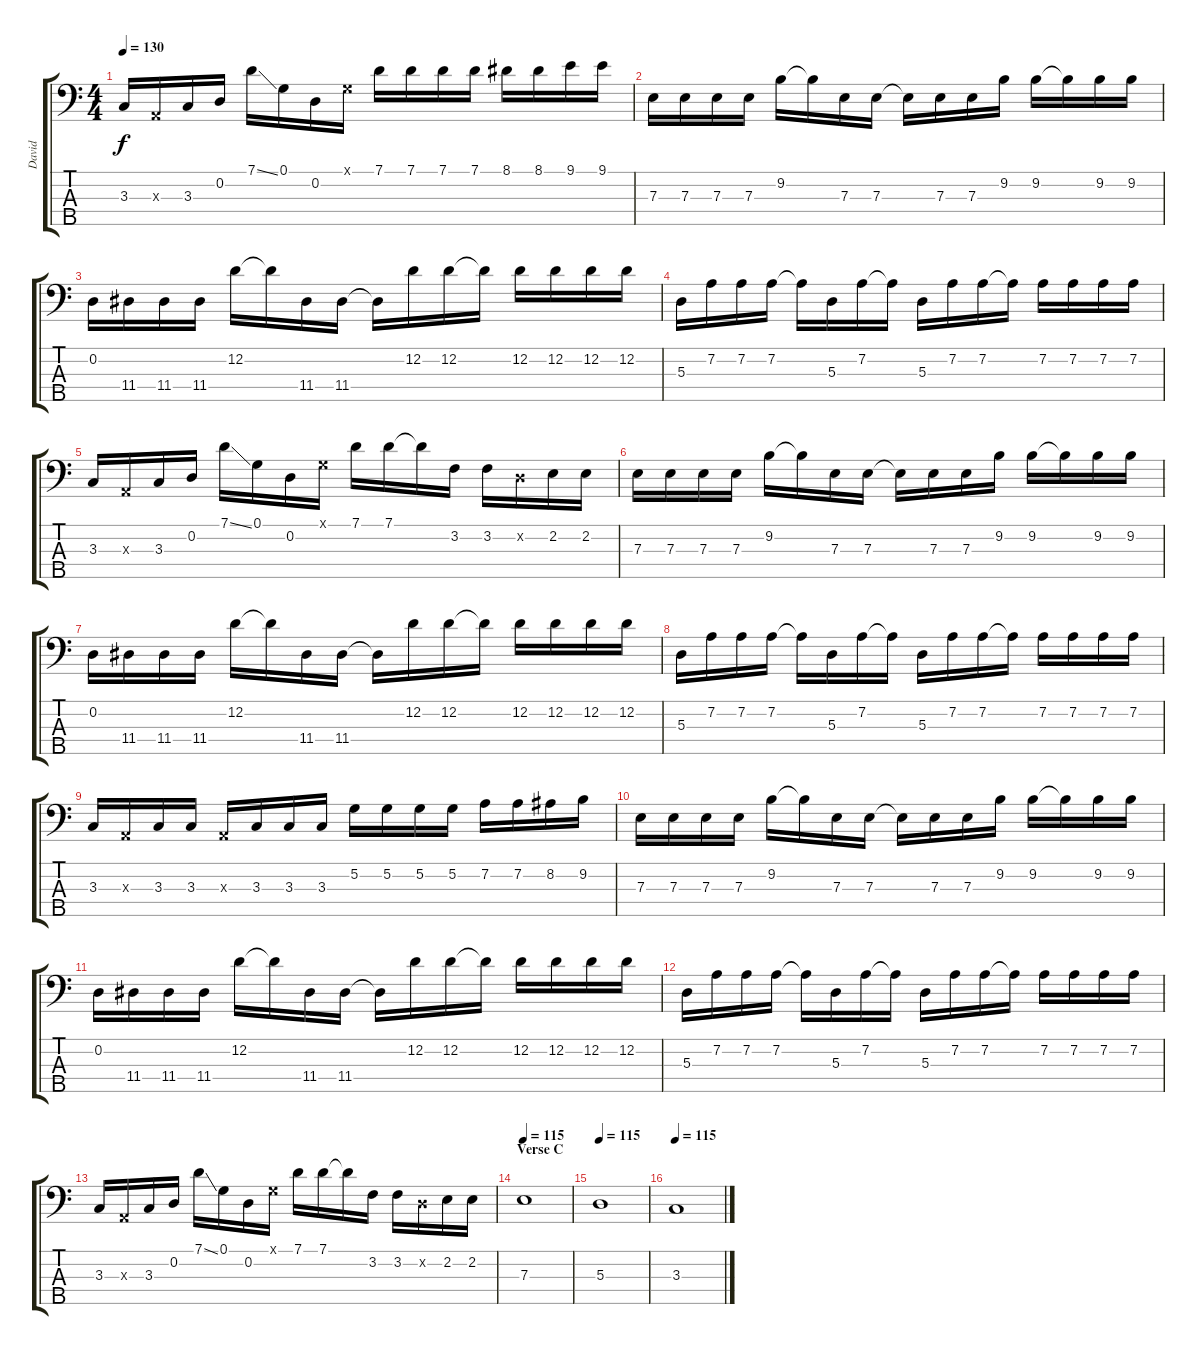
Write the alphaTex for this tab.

\track ("David" "David") {instrument electricbassfinger}
\staff {score tabs}
\tuning (G2 D2 A1 E1 B0) {hide}
\ts (4 4)
\tempo 130
\clef f4
\ks c
3.3.16{dy f} 0.3{x}.16 3.3.16 0.2.16 7.1{ss}.16 0.1.16 0.2.16 0.1{x}.16 7.1.16 7.1.16 7.1.16 7.1.16 8.1.16 8.1.16 9.1.16 9.1.16 |
7.3.16{instrument electricbassfinger} 7.3.16 7.3.16 7.3.16 9.2.16 9.2{t}.16 7.3.16 7.3.16 7.3{t}.16 7.3.16 7.3.16 9.2.16 9.2.16 9.2{t}.16 9.2.16 9.2.16 |
0.2.16 11.4.16 11.4.16 11.4.16 12.2.16 12.2{t}.16 11.4.16 11.4.16 11.4{t}.16 12.2.16 12.2.16 12.2{t}.16 12.2.16 12.2.16 12.2.16 12.2.16 |
5.3.16 7.2.16 7.2.16 7.2.16 7.2{t}.16 5.3.16 7.2.16 7.2{t}.16 5.3.16 7.2.16 7.2.16 7.2{t}.16 7.2.16 7.2.16 7.2.16 7.2.16 |
3.3.16 0.3{x}.16 3.3.16 0.2.16 7.1{ss}.16 0.1.16 0.2.16 0.1{x}.16 7.1.16 7.1.16 7.1{t}.16 3.2.16 3.2.16 0.2{x}.16 2.2.16 2.2.16 |
7.3.16{instrument electricbassfinger} 7.3.16 7.3.16 7.3.16 9.2.16 9.2{t}.16 7.3.16 7.3.16 7.3{t}.16 7.3.16 7.3.16 9.2.16 9.2.16 9.2{t}.16 9.2.16 9.2.16 |
0.2.16 11.4.16 11.4.16 11.4.16 12.2.16 12.2{t}.16 11.4.16 11.4.16 11.4{t}.16 12.2.16 12.2.16 12.2{t}.16 12.2.16 12.2.16 12.2.16 12.2.16 |
5.3.16 7.2.16 7.2.16 7.2.16 7.2{t}.16 5.3.16 7.2.16 7.2{t}.16 5.3.16 7.2.16 7.2.16 7.2{t}.16 7.2.16 7.2.16 7.2.16 7.2.16 |
3.3.16 0.3{x}.16 3.3.16 3.3.16 0.3{x}.16 3.3.16 3.3.16 3.3.16 5.2.16 5.2.16 5.2.16 5.2.16 7.2.16 7.2.16 8.2.16 9.2.16 |
7.3.16{instrument electricbassfinger} 7.3.16 7.3.16 7.3.16 9.2.16 9.2{t}.16 7.3.16 7.3.16 7.3{t}.16 7.3.16 7.3.16 9.2.16 9.2.16 9.2{t}.16 9.2.16 9.2.16 |
0.2.16 11.4.16 11.4.16 11.4.16 12.2.16 12.2{t}.16 11.4.16 11.4.16 11.4{t}.16 12.2.16 12.2.16 12.2{t}.16 12.2.16 12.2.16 12.2.16 12.2.16 |
5.3.16 7.2.16 7.2.16 7.2.16 7.2{t}.16 5.3.16 7.2.16 7.2{t}.16 5.3.16 7.2.16 7.2.16 7.2{t}.16 7.2.16 7.2.16 7.2.16 7.2.16 |
3.3.16 0.3{x}.16 3.3.16 0.2.16 7.1{ss}.16 0.1.16 0.2.16 0.1{x}.16 7.1.16 7.1.16 7.1{t}.16 3.2.16 3.2.16 0.2{x}.16 2.2.16 2.2.16 |
\section ("" "Verse C")
\tempo 115
7.3.1 |
\tempo 115
5.3.1 |
\tempo 115
3.3.1
